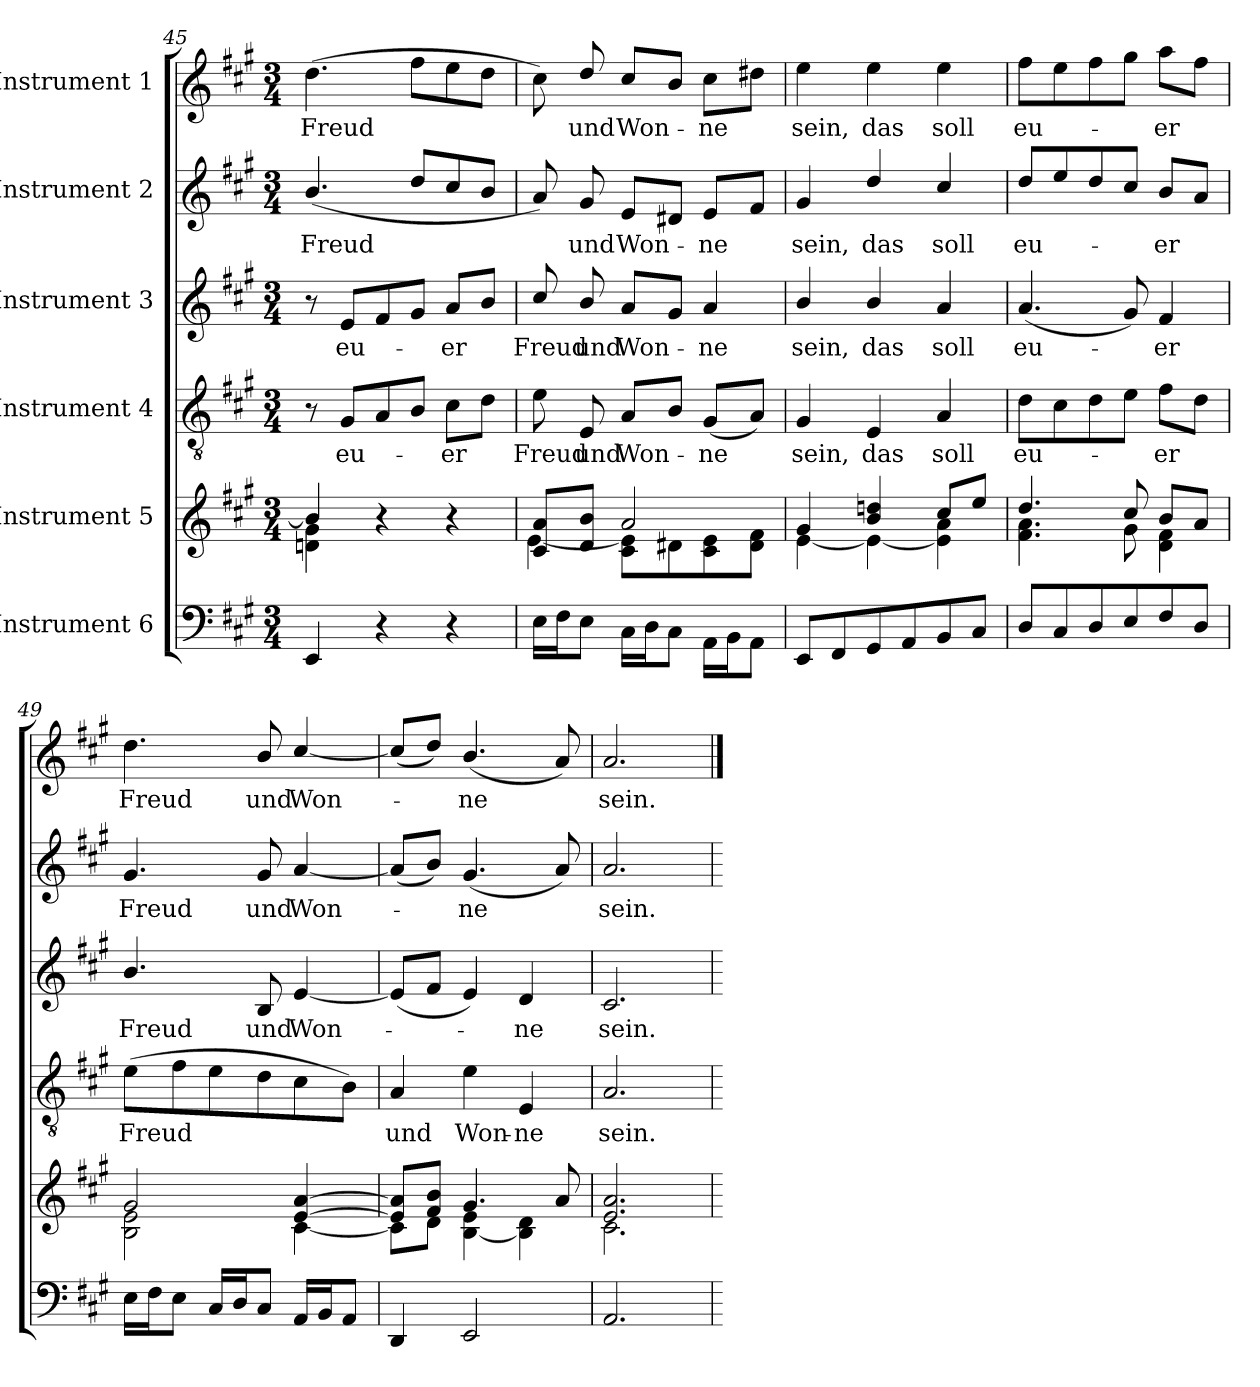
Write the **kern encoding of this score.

**kern	**kern	**kern	**text	**kern	**text	**kern	**text	**kern	**text
*part6	*part5	*part4	*part4	*part3	*part3	*part2	*part2	*part1	*part1
*staff6	*staff5	*staff4	*staff4	*staff3	*staff3	*staff2	*staff2	*staff1	*staff1
*I"Instrument 6	*I"Instrument 5	*I"Instrument 4	*	*I"Instrument 3	*	*I"Instrument 2	*	*I"Instrument 1	*
*clefF4	*clefG2	*clefGv2	*	*clefG2	*	*clefG2	*	*clefG2	*
*k[f#c#g#]	*k[f#c#g#]	*k[f#c#g#]	*	*k[f#c#g#]	*	*k[f#c#g#]	*	*k[f#c#g#]	*
*A:	*A:	*A:	*	*A:	*	*A:	*	*A:	*
*M3/4	*M3/4	*M3/4	*	*M3/4	*	*M3/4	*	*M3/4	*
=45	=45	=45	=45	=45	=45	=45	=45	=45	=45
*	*^	*	*	*	*	*	*	*	*
!	!	!	!	!	!	!	!	!LO:LY:b:cj	!	!LO:LY:b:cj
4EE/	4b/]	4g#\ 4dn\	8r	.	8r	.	(>4.b/	Freud	(<4.dd\	Freud
!	!	!	!	!LO:LY:b:cj	!	!LO:LY:b:cj	!	!	!	!
.	.	.	8G#/L	eu-	8e/L	eu-	.	.	.	.
4r	4r	2ryy	8A/	.	8f#/	.	.	.	.	.
.	.	.	8B/J	.	8g#/J	.	8dd/L	.	8ff#\L	.
!	!	!	!	!LO:LY:b:cj	!	!LO:LY:b:cj	!	!	!	!
4r	4r	.	8c#\L	-er	8a/L	-er	8cc#/	.	8ee\	.
.	.	.	8d\J	.	8b/J	.	8b/J	.	8dd\J	.
!!LO:PB:g=z
=46	=46	=46	=46	=46	=46	=46	=46	=46	=46	=46
!	!	!	!	!LO:LY:b	!	!LO:LY:b	!	!	!	!
16E\L	8a/ 8c#/L	[<4e\	8e\	Freud	8cc#/	Freud	8a/)	.	8cc#\)	.
16F#\	.	.	.	.	.	.	.	.	.	.
!	!	!	!	!LO:LY:b	!	!LO:LY:b	!	!LO:LY:b	!	!LO:LY:b
8E\J	8b/ 8d/J	.	8E/	und	8b/	und	8g#/	und	8dd/	und
!	!	!	!	!LO:LY:b	!	!LO:LY:b	!	!LO:LY:b	!	!LO:LY:b
16C#\L	2a/	8e\] 8c#\L	8A/L	Won-	8a/L	Won-	8e/L	Won-	8cc#/L	Won-
16D\	.	.	.	.	.	.	.	.	.	.
8C#\J	.	8d#X\	8B/J	.	8g#/J	.	8d#X/J	.	8b/J	.
!	!	!	!	!LO:LY:b:cj	!	!LO:LY:b:cj	!	!LO:LY:b:cj	!	!LO:LY:b:cj
16AA\L	.	8e\ 8c#\	(<8G#/L	-ne	4a/	-ne	8e/L	-ne	8cc#\L	-ne
16BB\	.	.	.	.	.	.	.	.	.	.
8AA\J	.	8f#\ 8d#\J	8A/J)	.	.	.	8f#/J	.	8dd#X\J	.
=47	=47	=47	=47	=47	=47	=47	=47	=47	=47	=47
!	!	!	!	!LO:LY:b	!	!LO:LY:b	!	!LO:LY:b	!	!LO:LY:b
8EE/L	4g#/	[<4e\	4G#/	sein,	4b/	sein,	4g#/	sein,	4ee\	sein,
8FF#/	.	.	.	.	.	.	.	.	.	.
!	!	!	!	!LO:LY:b:cj	!	!LO:LY:b:cj	!	!LO:LY:b:cj	!	!LO:LY:b:cj
8GG#/	4ddn/ 4b/	4e\_<	4E/	das	4b/	das	4dd/	das	4ee\	das
8AA/	.	.	.	.	.	.	.	.	.	.
!	!	!	!	!LO:LY:b	!	!LO:LY:b	!	!LO:LY:b	!	!LO:LY:b
8BB/	8cc#/L	4a\ 4e\]	4A/	soll	4a/	soll	4cc#/	soll	4ee\	soll
8C#/J	8ee/J	.	.	.	.	.	.	.	.	.
=48	=48	=48	=48	=48	=48	=48	=48	=48	=48	=48
!	!	!	!	!LO:LY:b:cj	!	!LO:LY:b:cj	!	!LO:LY:b:cj	!	!LO:LY:b:cj
8D/L	4.dd/	4.a\ 4.f#\	8d\L	eu-	(<4.a/	eu-	8dd/L	eu-	8ff#\L	eu-
8C#/	.	.	8c#\	.	.	.	8ee/	.	8ee\	.
8D/	.	.	8d\	.	.	.	8dd/	.	8ff#\	.
8E/	8cc#/	8g#\	8e\J	.	8g#/)	.	8cc#/J	.	8gg#\J	.
!	!	!	!	!LO:LY:b:cj	!	!LO:LY:b:cj	!	!LO:LY:b:cj	!	!LO:LY:b:cj
8F#/	8b/L	4f#\ 4d\	8f#\L	-er	4f#/	-er	8b/L	-er	8aa\L	-er
8D/J	8a/J	.	8d\J	.	.	.	8a/J	.	8ff#\J	.
!!LO:LB:g=z
=49	=49	=49	=49	=49	=49	=49	=49	=49	=49	=49
!	!	!	!	!LO:LY:b	!	!LO:LY:b	!	!LO:LY:b	!	!LO:LY:b
16E\L	2g#/	2e\ 2B\	(>8e\L	Freud	4.b/	Freud	4.g#/	Freud	4.dd\	Freud
16F#\	.	.	.	.	.	.	.	.	.	.
8E\J	.	.	8f#\	.	.	.	.	.	.	.
16C#/L	.	.	8e\	.	.	.	.	.	.	.
16D/	.	.	.	.	.	.	.	.	.	.
!	!	!	!	!	!	!LO:LY:b	!	!LO:LY:b	!	!LO:LY:b
8C#/J	.	.	8d\	.	8B/	und	8g#/	und	8b/	und
!	!	!	!	!	!	!LO:LY:b	!	!LO:LY:b	!	!LO:LY:b
16AA/L	[>4a/ [>4e/	[<4c#\	8c#\	.	[<4e/	Won-	[<4a/	Won-	[<4cc#/	Won-
16BB/	.	.	.	.	.	.	.	.	.	.
8AA/J	.	.	8B\J)	.	.	.	.	.	.	.
=50	=50	=50	=50	=50	=50	=50	=50	=50	=50	=50
!	!	!	!	!LO:LY:b	!	!	!	!	!	!
4DD/	8a/] 8e/]L	8c#\L]	4A/	und	(<8e/L]	.	(<8a/L]	.	(<8cc#/L]	.
.	8b/ 8f#/J	8d\J	.	.	8f#/J	.	8b/J)	.	8dd/J)	.
!	!	!	!	!LO:LY:b	!	!	!	!LO:LY:b:cj	!	!LO:LY:b:cj
2EE/	4.g#/	4e\ [<4B\	4e\	Won-	4e/)	.	(<4.g#/	-ne	(<4.b/	-ne
!	!	!	!	!LO:LY:b:rj	!	!LO:LY:b:cj	!	!	!	!
.	.	4d\ 4B\]	4E/	-ne	4d/	-ne	.	.	.	.
.	8a/	.	.	.	.	.	8a/)	.	8a/)	.
=51	=51	=51	=51	=51	=51	=51	=51	=51	=51	=51
!	!	!	!	!LO:LY:b	!	!LO:LY:b	!	!LO:LY:b	!	!LO:LY:b
2.AA/	2.a/ 2.e/	2.c#\	2.A/	sein.	2.c#/	sein.	2.a/	sein.	2.a/	sein.
*	*v	*v	*	*	*	*	*	*	*	*
=	=	=	==	=	==	=	==	==	==
*-	*-	*-	*-	*-	*-	*-	*-	*-	*-
